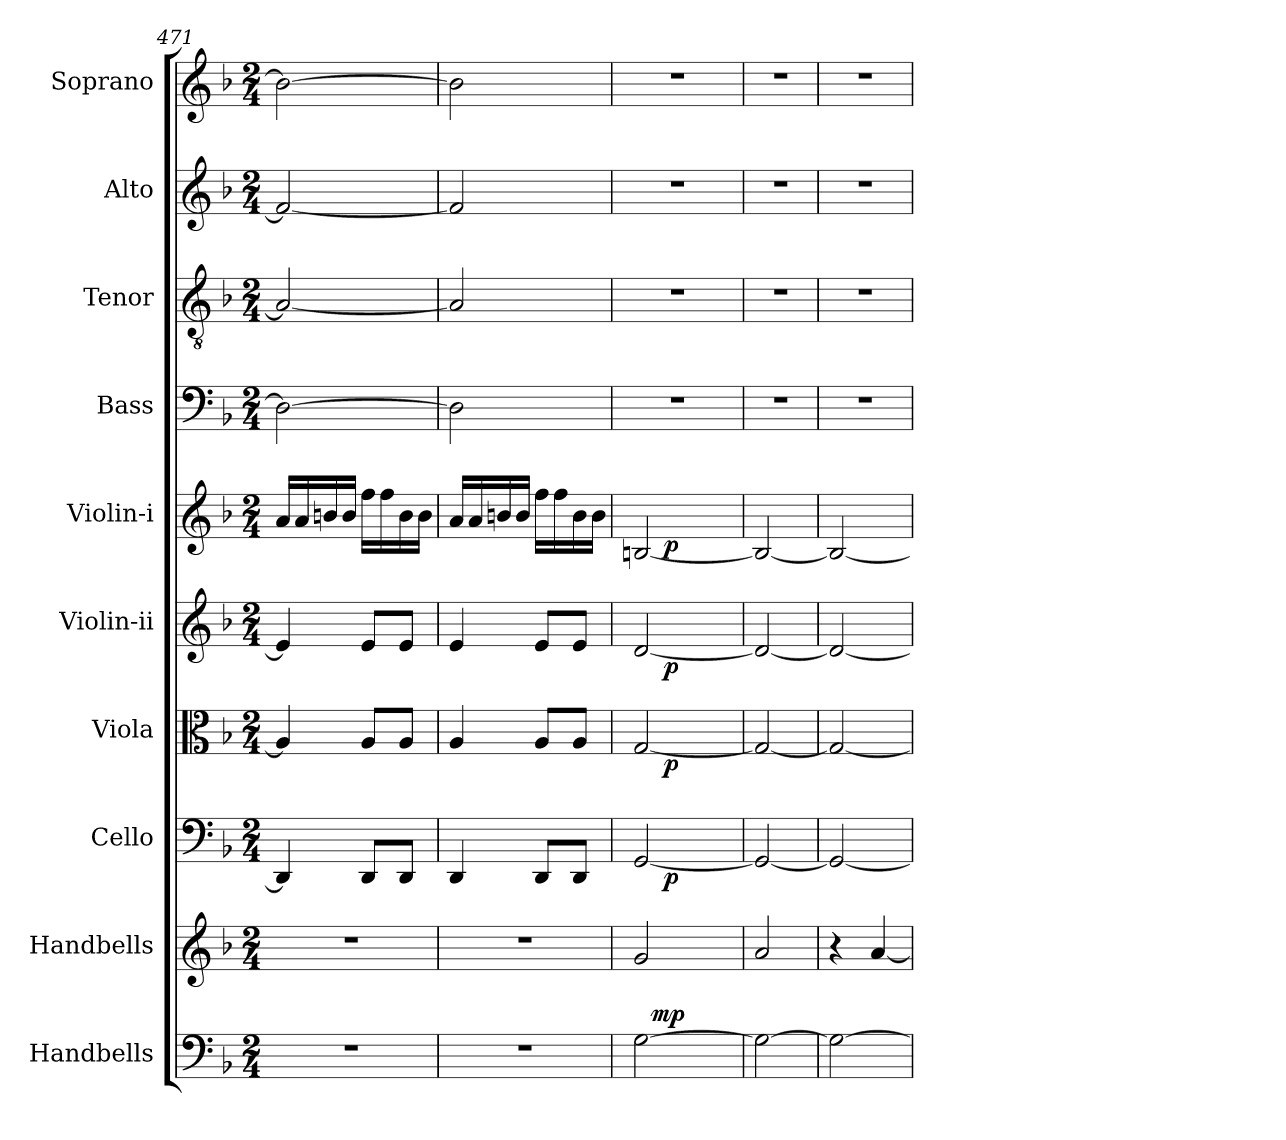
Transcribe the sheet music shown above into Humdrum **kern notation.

**kern	**dynam	**kern	**kern	**dynam	**kern	**dynam	**kern	**dynam	**kern	**dynam	**kern	**text	**kern	**text	**kern	**text	**kern	**text
*part10	*part10	*part9	*part8	*part8	*part7	*part7	*part6	*part6	*part5	*part5	*part4	*part4	*part3	*part3	*part2	*part2	*part1	*part1
*staff10	*staff10	*staff9	*staff8	*staff8	*staff7	*staff7	*staff6	*staff6	*staff5	*staff5	*staff4	*staff4	*staff3	*staff3	*staff2	*staff2	*staff1	*staff1
*I"Handbells	*	*I"Handbells	*I"Cello	*	*I"Viola	*	*I"Violin-ii	*	*I"Violin-i	*	*I"Bass	*	*I"Tenor	*	*I"Alto	*	*I"Soprano	*
*	*	*	*	*	*I'Vla.	*	*I'Vln.-ii	*	*I'Vln.-i	*	*I'B	*	*I'T	*	*I'A	*	*I'S	*
*clefF4	*	*clefG2	*clefF4	*	*clefC3	*	*clefG2	*	*clefG2	*	*clefF4	*	*clefGv2	*	*clefG2	*	*clefG2	*
*k[b-]	*	*k[b-]	*k[b-]	*	*k[b-]	*	*k[b-]	*	*k[b-]	*	*k[b-]	*	*k[b-]	*	*k[b-]	*	*k[b-]	*
*F:	*	*F:	*F:	*	*F:	*	*F:	*	*F:	*	*F:	*	*F:	*	*F:	*	*F:	*
*M2/4	*	*M2/4	*M2/4	*	*M2/4	*	*M2/4	*	*M2/4	*	*M2/4	*	*M2/4	*	*M2/4	*	*M2/4	*
=471	=471	=471	=471	=471	=471	=471	=471	=471	=471	=471	=471	=471	=471	=471	=471	=471	=471	=471
!LO:N:vis=1	!	!LO:N:vis=1	!	!	!	!	!	!	!	!	!	!	!	!	!	!	!	!
2r	.	2r	4DD/]	.	4A/]	.	4e/]	.	16a/LL	.	2D\_	.	2A/_	.	2f/_	.	2b\_	.
.	.	.	.	.	.	.	.	.	16a/	.	.	.	.	.	.	.	.	.
.	.	.	.	.	.	.	.	.	16bn/	.	.	.	.	.	.	.	.	.
.	.	.	.	.	.	.	.	.	16b/JJ	.	.	.	.	.	.	.	.	.
.	.	.	8DD/L	.	8A/L	.	8e/L	.	16ff\LL	.	.	.	.	.	.	.	.	.
.	.	.	.	.	.	.	.	.	16ff\	.	.	.	.	.	.	.	.	.
.	.	.	8DD/J	.	8A/J	.	8e/J	.	16b\	.	.	.	.	.	.	.	.	.
.	.	.	.	.	.	.	.	.	16b\JJ	.	.	.	.	.	.	.	.	.
=472	=472	=472	=472	=472	=472	=472	=472	=472	=472	=472	=472	=472	=472	=472	=472	=472	=472	=472
!LO:N:vis=1	!	!LO:N:vis=1	!	!	!	!	!	!	!	!	!	!	!	!	!	!	!	!
2r	.	2r	4DD/	.	4A/	.	4e/	.	16a/LL	.	2D\]	.	2A/]	.	2f/]	.	2b\]	.
.	.	.	.	.	.	.	.	.	16a/	.	.	.	.	.	.	.	.	.
.	.	.	.	.	.	.	.	.	16bn/	.	.	.	.	.	.	.	.	.
.	.	.	.	.	.	.	.	.	16b/JJ	.	.	.	.	.	.	.	.	.
.	.	.	8DD/L	.	8A/L	.	8e/L	.	16ff\LL	.	.	.	.	.	.	.	.	.
.	.	.	.	.	.	.	.	.	16ff\	.	.	.	.	.	.	.	.	.
.	.	.	8DD/J	.	8A/J	.	8e/J	.	16b\	.	.	.	.	.	.	.	.	.
.	.	.	.	.	.	.	.	.	16b\JJ	.	.	.	.	.	.	.	.	.
=473	=473	=473	=473	=473	=473	=473	=473	=473	=473	=473	=473	=473	=473	=473	=473	=473	=473	=473
!	!	!	!	!	!	!	!	!	!	!	!LO:N:vis=1	!	!LO:N:vis=1	!	!LO:N:vis=1	!	!LO:N:vis=1	!
*^	*	*	*^	*	*^	*	*^	*	*^	*	*	*	*	*	*	*	*	*
[>2G\	16ryy	.	2g/	[<2GG/	16.ryy	.	[<2G/	16.ryy	.	[<2d/	16.ryy	.	[<2Bn/	16.ryy	.	2r	.	2r	.	2r	.	2r	.
!	!	!LO:DY:a	!	!	!	!	!	!	!	!	!	!	!	!	!	!	!	!	!	!	!	!	!
.	4..ryy	mp	.	.	.	.	.	.	.	.	.	.	.	.	.	.	.	.	.	.	.	.	.
!	!	!	!	!	!	!LO:DY:b	!	!	!LO:DY:b	!	!	!LO:DY:b	!	!	!LO:DY:b	!	!	!	!	!	!	!	!
.	.	.	.	.	4ryy	p	.	4ryy	p	.	4ryy	p	.	4ryy	p	.	.	.	.	.	.	.	.
.	.	.	.	.	8ryy	.	.	8ryy	.	.	8ryy	.	.	8ryy	.	.	.	.	.	.	.	.	.
.	.	.	.	.	32ryy	.	.	32ryy	.	.	32ryy	.	.	32ryy	.	.	.	.	.	.	.	.	.
=474	=474	=474	=474	=474	=474	=474	=474	=474	=474	=474	=474	=474	=474	=474	=474	=474	=474	=474	=474	=474	=474	=474	=474
!	!	!	!	!	!	!	!	!	!	!	!	!	!	!	!	!LO:N:vis=1	!	!LO:N:vis=1	!	!LO:N:vis=1	!	!LO:N:vis=1	!
*	*	*	*	*v	*v	*	*	*	*	*v	*v	*	*v	*v	*	*	*	*	*	*	*	*	*
*v	*v	*	*	*	*	*v	*v	*	*	*	*	*	*	*	*	*	*	*	*	*
2G\_	.	2a/	2GG/_	.	2G/_	.	2d/_	.	2B/_	.	2r	.	2r	.	2r	.	2r	.
=475	=475	=475	=475	=475	=475	=475	=475	=475	=475	=475	=475	=475	=475	=475	=475	=475	=475	=475
!	!	!	!	!	!	!	!	!	!	!	!LO:N:vis=1	!	!LO:N:vis=1	!	!LO:N:vis=1	!	!LO:N:vis=1	!
2G\_	.	4r	2GG/_	.	2G/_	.	2d/_	.	2B/_	.	2r	.	2r	.	2r	.	2r	.
.	.	[<4a/	.	.	.	.	.	.	.	.	.	.	.	.	.	.	.	.
=	=	=	=	=	=	=	=	=	=	=	=	=	=	=	=	=	=	=
*-	*-	*-	*-	*-	*-	*-	*-	*-	*-	*-	*-	*-	*-	*-	*-	*-	*-	*-
